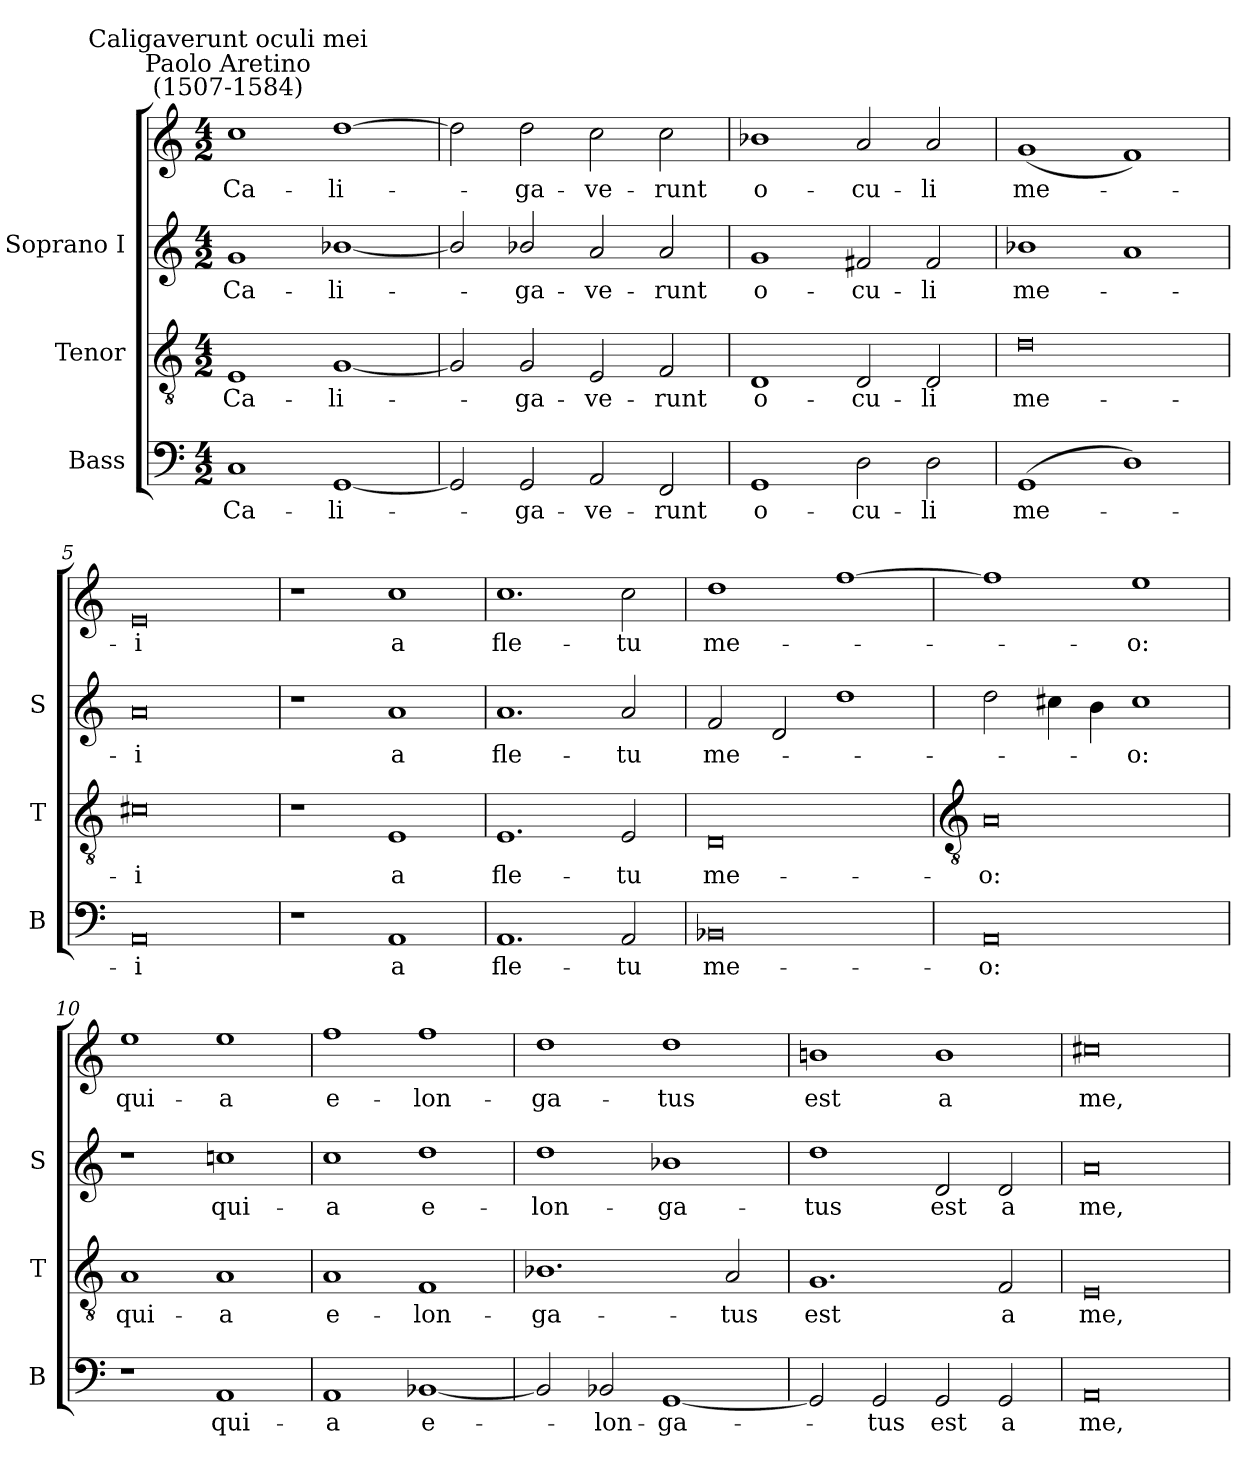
**kern	**text	**kern	**text	**kern	**text	**kern	**text
*part3	*part3	*part2	*part2	*part1	*part1	*part1	*part1
*staff4	*staff4	*staff3	*staff3	*staff2	*staff2	*staff1	*staff1
*I"Bass	*	*I"Tenor	*	*I"Soprano I	*	*	*
*I'B	*	*I'T	*	*I'S	*	*	*
*clefF4	*	*clefGv2	*	*clefG2	*	*clefG2	*
*k[]	*	*k[]	*	*k[]	*	*k[]	*
*C:	*	*C:	*	*C:	*	*C:	*
*M4/2	*	*M4/2	*	*M4/2	*	*M4/2	*
=1	=1	=1	=1	=1	=1	=1	=1
!	!	!	!	!	!	!LO:TX:a:cj:t=Paolo Aretino\n(1507-1584)	!
!	!	!	!	!	!	!LO:TX:a:cj:t=Caligaverunt oculi mei	!
!	!LO:LY:b	!	!LO:LY:b	!	!LO:LY:b	!	!LO:LY:b
1C	Ca-	1E	Ca-	1g	Ca-	1cc	Ca-
!	!LO:LY:b	!	!LO:LY:b	!	!LO:LY:b	!	!LO:LY:b
[1GG	-li-	[1G	-li-	[1b-X/	-li-	[1dd	-li-
=2	=2	=2	=2	=2	=2	=2	=2
2GG]	.	2G]	.	2b-/]	.	2dd]	.
!	!LO:LY:b	!	!LO:LY:b	!	!LO:LY:b	!	!LO:LY:b
2GG	ga-	2G	ga-	2b-/	ga-	2dd	ga-
!	!LO:LY:b	!	!LO:LY:b	!	!LO:LY:b	!	!LO:LY:b
2AA	-ve-	2E	-ve-	2a	-ve-	2cc	-ve-
!	!LO:LY:b	!	!LO:LY:b	!	!LO:LY:b	!	!LO:LY:b
2FF	-runt	2F	-runt	2a	-runt	2cc	-runt
=3	=3	=3	=3	=3	=3	=3	=3
!	!LO:LY:b	!	!LO:LY:b	!	!LO:LY:b	!	!LO:LY:b
1GG	o-	1D	o-	1g	o-	1b-X	o-
!	!LO:LY:b	!	!LO:LY:b	!	!LO:LY:b	!	!LO:LY:b
2D	-cu-	2D	-cu-	2f#X	-cu-	2a	-cu-
!	!LO:LY:b	!	!LO:LY:b	!	!LO:LY:b	!	!LO:LY:b
2D	-li	2D	-li	2f#	-li	2a	-li
=4	=4	=4	=4	=4	=4	=4	=4
!	!LO:LY:b	!	!LO:LY:b	!	!LO:LY:b	!	!LO:LY:b
(<1GG	me-	0d	me-	1b-X	me-	(<1g	me-
1D)	.	.	.	1a	.	1f)	.
=5	=5	=5	=5	=5	=5	=5	=5
!	!LO:LY:b	!	!LO:LY:b	!	!LO:LY:b	!	!LO:LY:b
0AA	i	0c#X	-i	0a	i	0e	i
=6	=6	=6	=6	=6	=6	=6	=6
1r	.	1r	.	1r	.	1r	.
!	!LO:LY:b	!	!LO:LY:b	!	!LO:LY:b	!	!LO:LY:b
1AA	a	1E	a	1a	a	1cc	a
=7	=7	=7	=7	=7	=7	=7	=7
!	!LO:LY:b	!	!LO:LY:b	!	!LO:LY:b	!	!LO:LY:b
1.AA	fle-	1.E	fle-	1.a	fle-	1.cc	fle-
!	!LO:LY:b	!	!LO:LY:b	!	!LO:LY:b	!	!LO:LY:b
2AA	-tu	2E	-tu	2a	-tu	2cc	-tu
=8	=8	=8	=8	=8	=8	=8	=8
!	!LO:LY:b	!	!LO:LY:b	!	!LO:LY:b	!	!LO:LY:b
0BB-X	me-	0D	me-	2f	me-	1dd	me-
.	.	.	.	2d	.	.	.
.	.	.	.	1dd	.	[1ff	.
!!LO:LB:g=z
=9	=9	=9	=9	=9	=9	=9	=9
*	*	*clefGv2	*	*	*	*	*
!	!LO:LY:b	!	!LO:LY:b	!	!	!	!
0AA	-o:	0A	-o:	2dd	.	1ff]	.
.	.	.	.	4cc#X	.	.	.
.	.	.	.	4b	.	.	.
!	!	!	!	!	!LO:LY:b	!	!LO:LY:b
.	.	.	.	1cc#	o:	1ee	o:
=10	=10	=10	=10	=10	=10	=10	=10
!	!	!	!LO:LY:b	!	!	!	!LO:LY:b
1r	.	1A	qui-	1r	.	1ee	qui-
!	!LO:LY:b	!	!LO:LY:b	!	!LO:LY:b	!	!LO:LY:b
1AA	qui-	1A	-a	1ccn	qui-	1ee	-a
=11	=11	=11	=11	=11	=11	=11	=11
!	!LO:LY:b	!	!LO:LY:b	!	!LO:LY:b	!	!LO:LY:b
1AA	-a	1A	e-	1cc	-a	1ff	-e-
!	!LO:LY:b	!	!LO:LY:b	!	!LO:LY:b	!	!LO:LY:b
[1BB-X	e-	1F	-lon-	1dd	e-	1ff	-lon-
=12	=12	=12	=12	=12	=12	=12	=12
!	!	!	!LO:LY:b	!	!LO:LY:b	!	!LO:LY:b
2BB-]	.	1.B-X	-ga-	1dd	lon-	1dd	-ga-
!	!LO:LY:b	!	!	!	!	!	!
2BB-X	-lon-	.	.	.	.	.	.
!	!LO:LY:b	!	!	!	!LO:LY:b	!	!LO:LY:b
[1GG	-ga-	.	.	1b-X	-ga-	1dd	-tus
!	!	!	!LO:LY:b	!	!	!	!
.	.	2A	-tus	.	.	.	.
=13	=13	=13	=13	=13	=13	=13	=13
!	!	!	!LO:LY:b	!	!LO:LY:b	!	!LO:LY:b
2GG]	.	1.G	est	1dd	tus	1bn	-est
!	!LO:LY:b	!	!	!	!	!	!
2GG	tus	.	.	.	.	.	.
!	!LO:LY:b	!	!	!	!LO:LY:b	!	!LO:LY:b
2GG	est	.	.	2d	est	1b	a
!	!LO:LY:b	!	!LO:LY:b	!	!LO:LY:b	!	!
2GG	a	2F	a	2d	a	.	.
=14	=14	=14	=14	=14	=14	=14	=14
!	!LO:LY:b	!	!LO:LY:b	!	!LO:LY:b	!	!LO:LY:b
0AA	me,	0E	me,	0a	me,	0cc#X	me,
=	=	=	=	=	=	=	=
*-	*-	*-	*-	*-	*-	*-	*-
